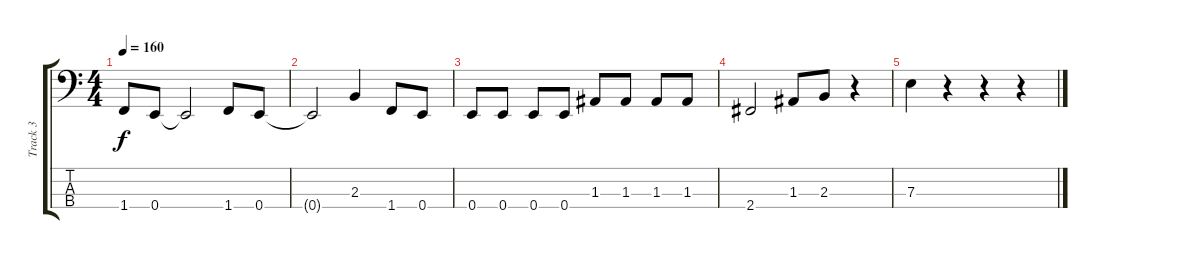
\track ("Track 3" "Track 3") {instrument electricbasspick}
\staff {score tabs}
\tuning (G2 D2 A1 E1) {hide}
\ts (4 4)
\tempo 160
\clef f4
\ks c
1.4.8{dy f} 0.4.8 0.4{t}.2 1.4.8 0.4.8 |
0.4{t}.2 2.3.4 1.4.8 0.4.8 |
0.4.8 0.4.8 0.4.8 0.4.8 1.3.8 1.3.8 1.3.8 1.3.8 |
2.4.2 1.3.8 2.3.8 r.4 |
7.3.4 r.4 r.4 r.4
